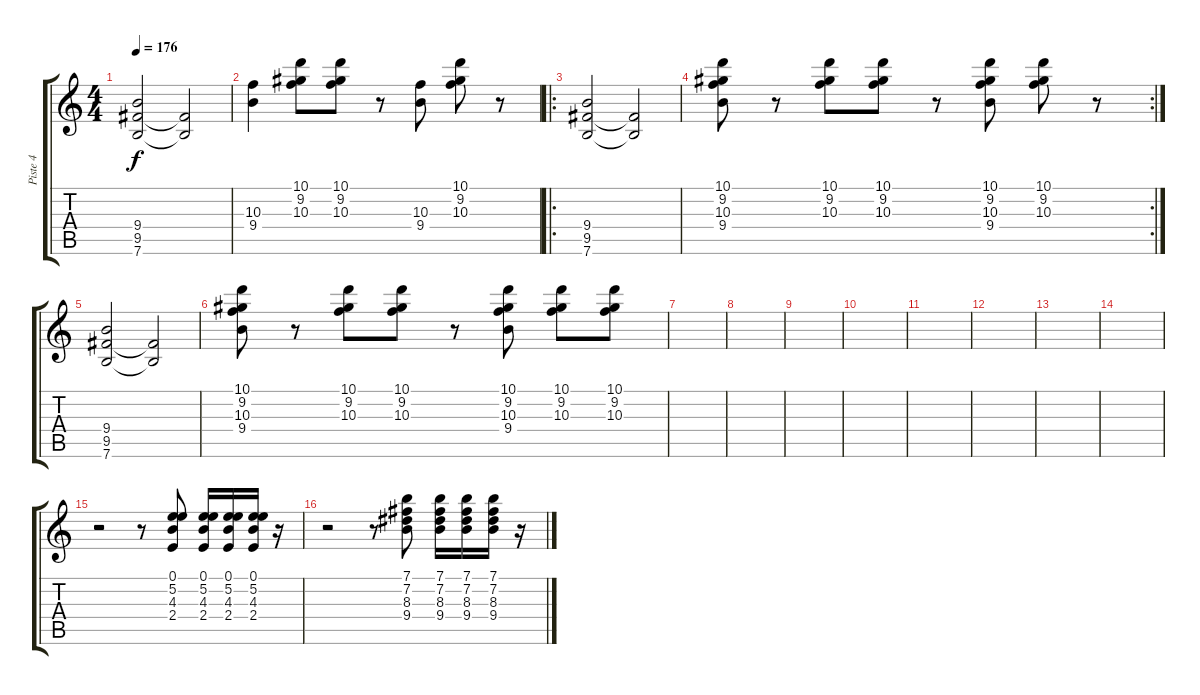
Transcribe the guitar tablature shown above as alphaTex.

\track ("Piste 4" "Piste 4") {instrument overdrivenguitar}
\staff {score tabs}
\tuning (E4 B3 G3 D3 A2 E2) {hide}
\ts (4 4)
\tempo 176
\clef g2
\ks c
(9.4 9.5 7.6).2{dy f instrument overdrivenguitar} (9.5{t} 7.6{t}).2 |
(10.3 9.4).4 (10.1 9.2 10.3).8 (10.1 9.2 10.3).8 r.8 (10.3 9.4).8 (10.1 9.2 10.3).8 r.8 |
\ro
(9.4 9.5 7.6).2 (9.5{t} 7.6{t}).2 |
\rc 2
(10.1 9.2 10.3 9.4).8 r.8 (10.1 9.2 10.3).8 (10.1 9.2 10.3).8 r.8 (10.1 9.2 10.3 9.4).8 (10.1 9.2 10.3).8 r.8 |
(9.4 9.5 7.6).2 (9.5{t} 7.6{t}).2 |
(10.1 9.2 10.3 9.4).8 r.8 (10.1 9.2 10.3).8 (10.1 9.2 10.3).8 r.8 (10.1 9.2 10.3 9.4).8 (10.1 9.2 10.3).8 (10.1 9.2 10.3).8 |
|
|
|
|
|
|
|
|
r.2 r.8 (0.1 5.2 4.3 2.4).8 (0.1 5.2 4.3 2.4).16 (0.1 5.2 4.3 2.4).16 (0.1 5.2 4.3 2.4).16 r.16 |
r.2 r.8 (7.1 7.2 8.3 9.4).8 (7.1 7.2 8.3 9.4).16 (7.1 7.2 8.3 9.4).16 (7.1 7.2 8.3 9.4).16 r.16
